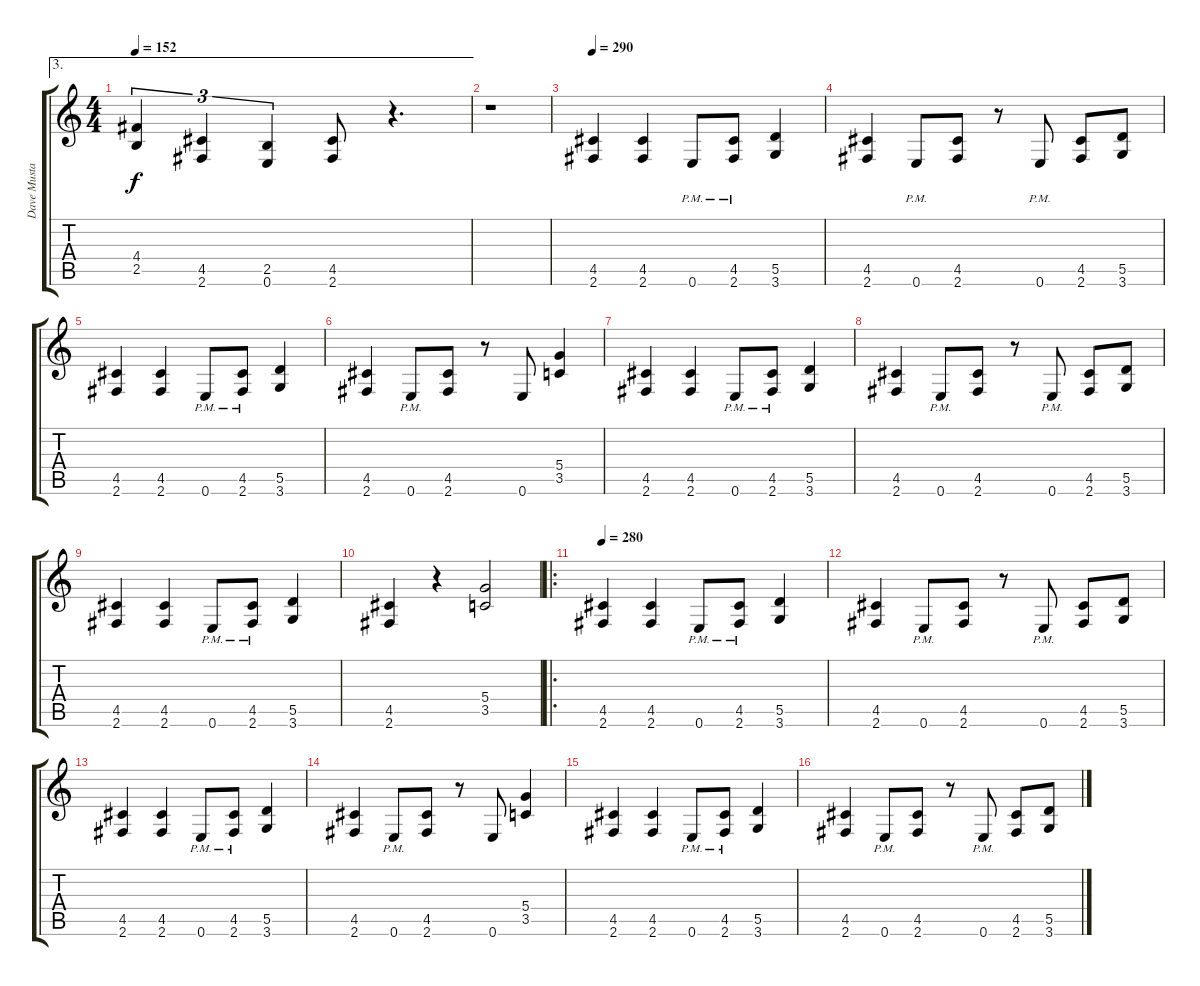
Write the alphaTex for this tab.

\track ("Dave Mustaine" "Dave Musta") {instrument distortionguitar}
\staff {score tabs}
\tuning (E4 B3 G3 D3 A2 E2) {hide}
\ae 3
\ts (4 4)
\tempo 152
\clef g2
\ks c
(4.4 2.5).4{tu (3 2) dy f} (4.5 2.6).4{tu (3 2)} (2.5 0.6).4{tu (3 2)} (4.5 2.6).8 r.4{d} |
r.1 |
\tempo 290
(4.5 2.6).4 (4.5 2.6).4 0.6{pm}.8 (4.5 2.6{pm}).8 (5.5 3.6).4 |
(4.5 2.6).4 0.6{pm}.8 (4.5 2.6).8 r.8 0.6{pm}.8 (4.5 2.6).8 (5.5 3.6).8 |
(4.5 2.6).4 (4.5 2.6).4 0.6{pm}.8 (4.5 2.6{pm}).8 (5.5 3.6).4 |
(4.5 2.6).4 0.6{pm}.8 (4.5 2.6).8 r.8 0.6.8 (5.4 3.5).4 |
(4.5 2.6).4 (4.5 2.6).4 0.6{pm}.8 (4.5 2.6{pm}).8 (5.5 3.6).4 |
(4.5 2.6).4 0.6{pm}.8 (4.5 2.6).8 r.8 0.6{pm}.8 (4.5 2.6).8 (5.5 3.6).8 |
(4.5 2.6).4 (4.5 2.6).4 0.6{pm}.8 (4.5 2.6{pm}).8 (5.5 3.6).4 |
(4.5 2.6).4 r.4 (5.4 3.5).2 |
\ro
\tempo 280
(4.5 2.6).4 (4.5 2.6).4 0.6{pm}.8 (4.5 2.6{pm}).8 (5.5 3.6).4 |
(4.5 2.6).4 0.6{pm}.8 (4.5 2.6).8 r.8 0.6{pm}.8 (4.5 2.6).8 (5.5 3.6).8 |
(4.5 2.6).4 (4.5 2.6).4 0.6{pm}.8 (4.5 2.6{pm}).8 (5.5 3.6).4 |
(4.5 2.6).4 0.6{pm}.8 (4.5 2.6).8 r.8 0.6.8 (5.4 3.5).4 |
(4.5 2.6).4 (4.5 2.6).4 0.6{pm}.8 (4.5 2.6{pm}).8 (5.5 3.6).4 |
(4.5 2.6).4 0.6{pm}.8 (4.5 2.6).8 r.8 0.6{pm}.8 (4.5 2.6).8 (5.5 3.6).8
